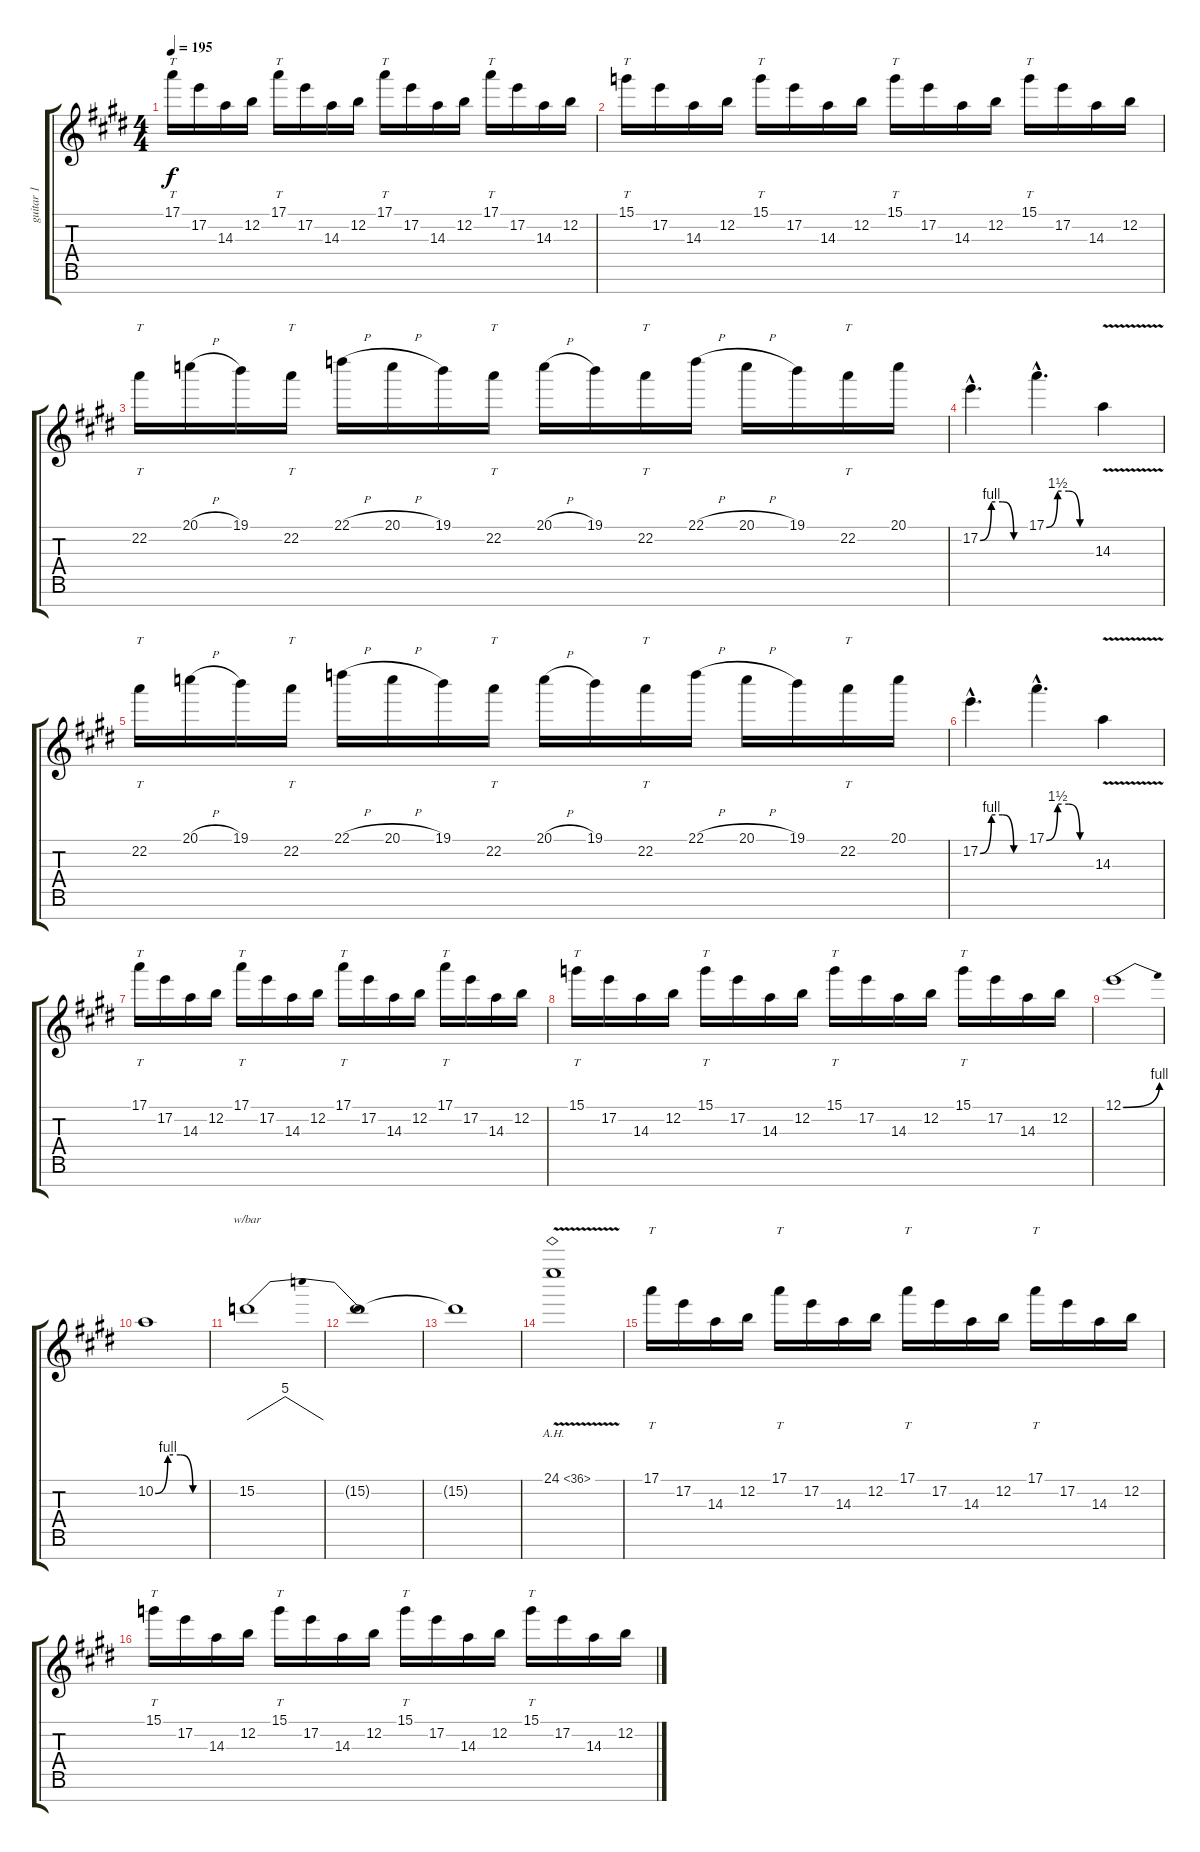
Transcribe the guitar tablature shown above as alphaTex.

\track ("guitar 1" "guitar 1") {instrument distortionguitar}
\staff {score tabs}
\tuning (E4 B3 G3 D3 A2 E2 B1) {hide}
\ts (4 4)
\tempo 195
\clef g2
\ks e
17.1.16{tt dy f} 17.2.16 14.3.16 12.2.16 17.1.16{tt} 17.2.16 14.3.16 12.2.16 17.1.16{tt} 17.2.16 14.3.16 12.2.16 17.1.16{tt} 17.2.16 14.3.16 12.2.16 |
15.1.16{tt} 17.2.16 14.3.16 12.2.16 15.1.16{tt} 17.2.16 14.3.16 12.2.16 15.1.16{tt} 17.2.16 14.3.16 12.2.16 15.1.16{tt} 17.2.16 14.3.16 12.2.16 |
22.2.16{tt} 20.1{h}.16 19.1.16 22.2.16{tt} 22.1{h}.16 20.1{h}.16 19.1.16 22.2.16{tt} 20.1{h}.16 19.1.16 22.2.16{tt} 22.1{h}.16 20.1{h}.16 19.1.16 22.2.16{tt} 20.1.16 |
17.2{be (custom 0 0 15 4 30 4 45 0 60 0) hac}.4{d} 17.1{be (custom 0 0 15 6 30 6 45 0 60 0) hac}.4{d} 14.3{v}.4 |
22.2.16{tt} 20.1{h}.16 19.1.16 22.2.16{tt} 22.1{h}.16 20.1{h}.16 19.1.16 22.2.16{tt} 20.1{h}.16 19.1.16 22.2.16{tt} 22.1{h}.16 20.1{h}.16 19.1.16 22.2.16{tt} 20.1.16 |
17.2{be (custom 0 0 15 4 30 4 45 0 60 0) hac}.4{d} 17.1{be (custom 0 0 15 6 30 6 45 0 60 0) hac}.4{d} 14.3{v}.4 |
17.1.16{tt} 17.2.16 14.3.16 12.2.16 17.1.16{tt} 17.2.16 14.3.16 12.2.16 17.1.16{tt} 17.2.16 14.3.16 12.2.16 17.1.16{tt} 17.2.16 14.3.16 12.2.16 |
15.1.16{tt} 17.2.16 14.3.16 12.2.16 15.1.16{tt} 17.2.16 14.3.16 12.2.16 15.1.16{tt} 17.2.16 14.3.16 12.2.16 15.1.16{tt} 17.2.16 14.3.16 12.2.16 |
12.1{be (bend 0 0 60 4)}.1 |
10.2{be (custom 0 0 15 4 30 4 45 0 60 0)}.1 |
15.2.1{tbe (dip default 0 0 30 20 60 0)} |
15.2{t}.1 |
15.2{t}.1 |
24.1{ah 12 v}.1 |
17.1.16{tt} 17.2.16 14.3.16 12.2.16 17.1.16{tt} 17.2.16 14.3.16 12.2.16 17.1.16{tt} 17.2.16 14.3.16 12.2.16 17.1.16{tt} 17.2.16 14.3.16 12.2.16 |
15.1.16{tt} 17.2.16 14.3.16 12.2.16 15.1.16{tt} 17.2.16 14.3.16 12.2.16 15.1.16{tt} 17.2.16 14.3.16 12.2.16 15.1.16{tt} 17.2.16 14.3.16 12.2.16
